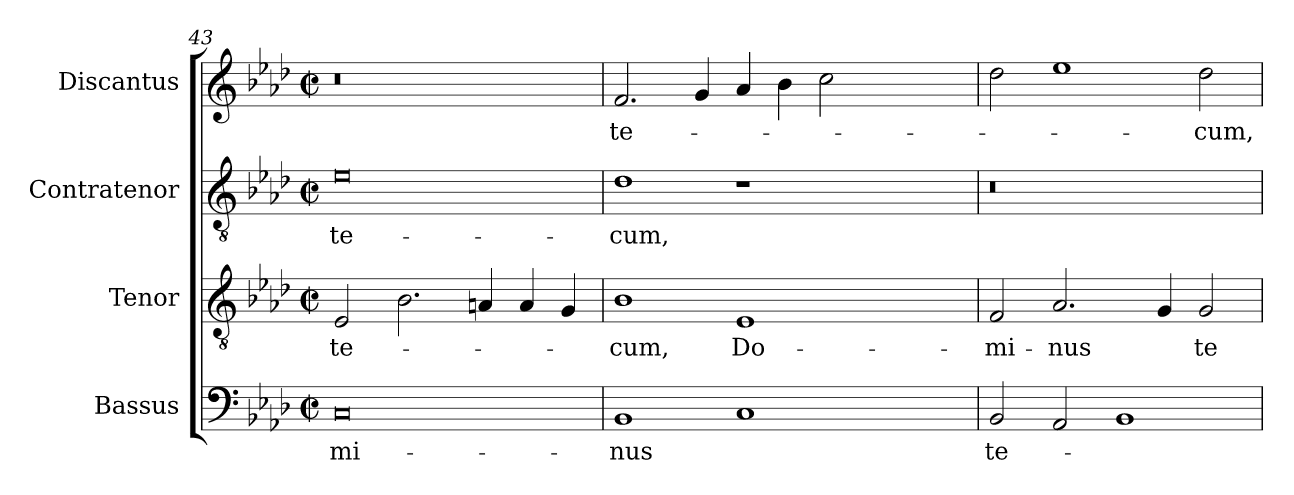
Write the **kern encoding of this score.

**kern	**text	**kern	**text	**kern	**text	**kern	**text
*part4	*part4	*part3	*part3	*part2	*part2	*part1	*part1
*staff4	*staff4	*staff3	*staff3	*staff2	*staff2	*staff1	*staff1
*I"Bassus	*	*I"Tenor	*	*I"Contratenor	*	*I"Discantus	*
*clefF4	*	*clefGv2	*	*clefGv2	*	*clefG2	*
*k[b-e-a-d-]	*	*k[b-e-a-d-]	*	*k[b-e-a-d-]	*	*k[b-e-a-d-]	*
*A-:	*	*A-:	*	*A-:	*	*A-:	*
*M2/2	*	*M2/2	*	*M2/2	*	*M2/2	*
*met(c|)	*	*met(c|)	*	*met(c|)	*	*met(c|)	*
=43	=43	=43	=43	=43	=43	=43	=43
!	!LO:LY:b:cj	!	!LO:LY:b:cj	!	!LO:LY:b:rj	!	!
0C	-mi-	2E-/	te-	0e-	te-	0r	.
.	.	2.B-\	.	.	.	.	.
.	.	4An/	.	.	.	.	.
.	.	4A/	.	.	.	.	.
.	.	4G/	.	.	.	.	.
=44	=44	=44	=44	=44	=44	=44	=44
!	!LO:LY:b:cj	!	!LO:LY:b:cj	!	!LO:LY:b:cj	!	!LO:LY:b:cj
1BB-	-nus	1B-	-cum,	1d-	-cum,	2.f/	te-
.	.	.	.	.	.	4g/	.
!	!	!	!LO:LY:b:cj	!LO:N:vis=1	!	!	!
1C	.	1E-	Do-	0r	.	4a-/	.
.	.	.	.	.	.	4b-\	.
.	.	.	.	.	.	2cc\	.
1ryy	.	1ryy	.	.	.	1ryy	.
=45	=45	=45	=45	=45	=45	=45	=45
!	!LO:LY:b:cj	!	!LO:LY:b:cj	!	!	!	!
2BB-/	te-	2F/	-mi-	0r	.	2dd-\	.
!	!	!	!LO:LY:b	!	!	!	!
2AA-/	.	2.A-/	-nus	.	.	1ee-	.
1BB-	.	.	.	.	.	.	.
.	.	4G/	.	.	.	.	.
!	!	!	!LO:LY:b:cj	!	!	!	!LO:LY:b:cj
.	.	2G/	te-	.	.	2dd-\	-cum,
=	=	=	=	=	=	=	=
*-	*-	*-	*-	*-	*-	*-	*-
